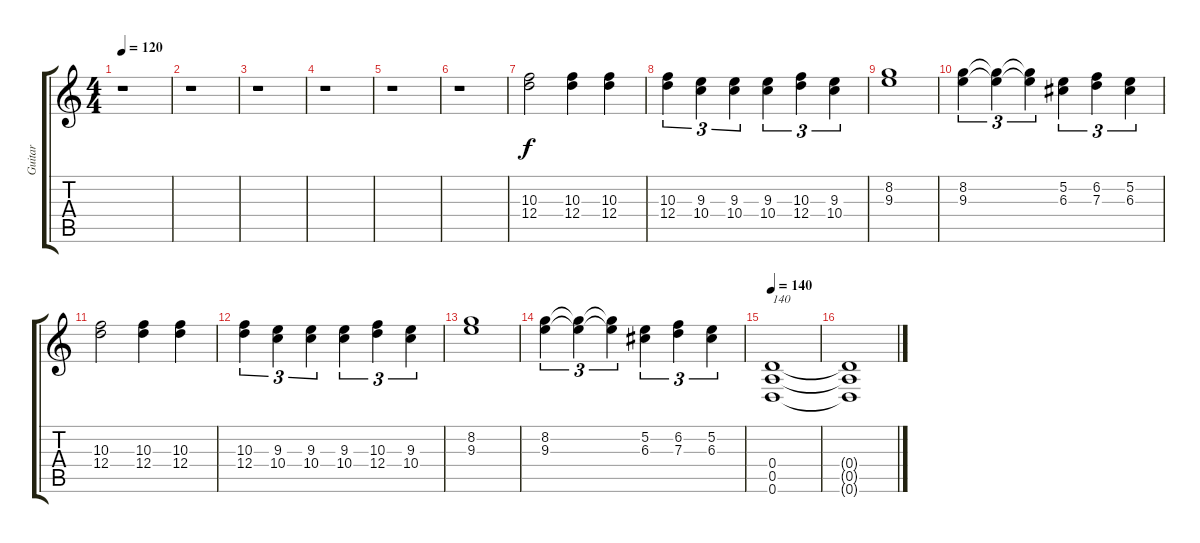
\track ("Guitar" "Guitar") {instrument distortionguitar}
\staff {score tabs}
\tuning (E4 B3 G3 D3 A2 D2) {hide}
\ts (4 4)
\tempo 120
\clef g2
\ks c
r.1{dy f} |
r.1 |
r.1 |
r.1 |
r.1 |
r.1 |
(10.3 12.4).2 (10.3 12.4).4 (10.3 12.4).4 |
(10.3 12.4).4{tu (3 2)} (9.3 10.4).4{tu (3 2)} (9.3 10.4).4{tu (3 2)} (9.3 10.4).4{tu (3 2)} (10.3 12.4).4{tu (3 2)} (9.3 10.4).4{tu (3 2)} |
(8.2 9.3).1 |
(8.2 9.3).4{tu (3 2)} (8.2{t} 9.3{t}).4{tu (3 2)} (8.2{t} 9.3{t}).4{tu (3 2)} (5.2 6.3).4{tu (3 2)} (6.2 7.3).4{tu (3 2)} (5.2 6.3).4{tu (3 2)} |
(10.3 12.4).2 (10.3 12.4).4 (10.3 12.4).4 |
(10.3 12.4).4{tu (3 2)} (9.3 10.4).4{tu (3 2)} (9.3 10.4).4{tu (3 2)} (9.3 10.4).4{tu (3 2)} (10.3 12.4).4{tu (3 2)} (9.3 10.4).4{tu (3 2)} |
(8.2 9.3).1 |
(8.2 9.3).4{tu (3 2)} (8.2{t} 9.3{t}).4{tu (3 2)} (8.2{t} 9.3{t}).4{tu (3 2)} (5.2 6.3).4{tu (3 2)} (6.2 7.3).4{tu (3 2)} (5.2 6.3).4{tu (3 2)} |
\tempo 140
(0.4 0.5 0.6).1{txt "140"} |
(0.4{t} 0.5{t} 0.6{t}).1
